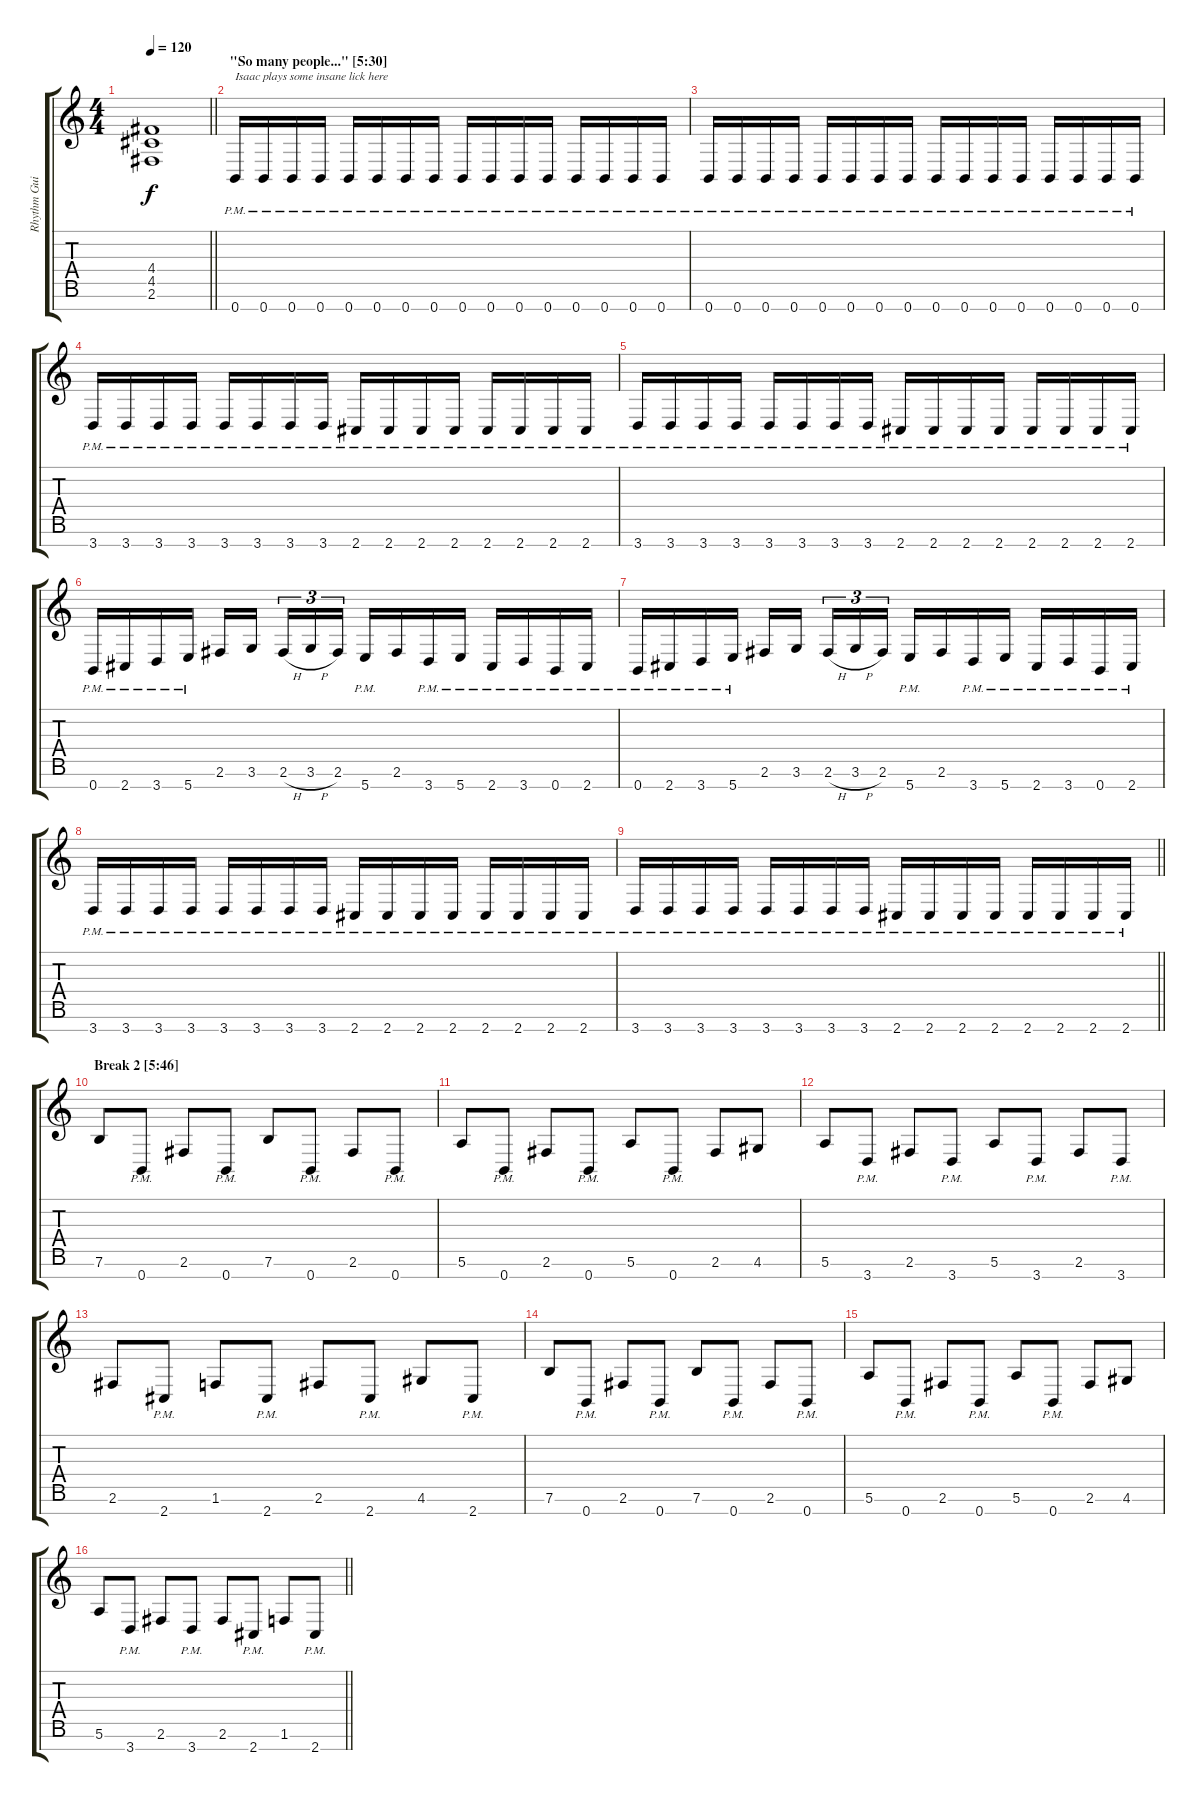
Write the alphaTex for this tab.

\track ("Rhythm Guitar I" "Rhythm Gui") {instrument distortionguitar}
\staff {score tabs}
\tuning (E4 B3 G3 D3 A2 E2 B1) {hide}
\ts (4 4)
\tempo 120
\clef g2
\barLineRight lightlight
\ks c
(4.4{t} 4.5{t} 2.6{t}).1{dy f} |
\section ("" "\"So many people...\" [5:30]")
0.7{pm}.16{txt "Isaac plays some insane lick here"} 0.7{pm}.16 0.7{pm}.16 0.7{pm}.16 0.7{pm}.16 0.7{pm}.16 0.7{pm}.16 0.7{pm}.16 0.7{pm}.16 0.7{pm}.16 0.7{pm}.16 0.7{pm}.16 0.7{pm}.16 0.7{pm}.16 0.7{pm}.16 0.7{pm}.16 |
0.7{pm}.16 0.7{pm}.16 0.7{pm}.16 0.7{pm}.16 0.7{pm}.16 0.7{pm}.16 0.7{pm}.16 0.7{pm}.16 0.7{pm}.16 0.7{pm}.16 0.7{pm}.16 0.7{pm}.16 0.7{pm}.16 0.7{pm}.16 0.7{pm}.16 0.7{pm}.16 |
3.7{pm}.16 3.7{pm}.16 3.7{pm}.16 3.7{pm}.16 3.7{pm}.16 3.7{pm}.16 3.7{pm}.16 3.7{pm}.16 2.7{pm}.16 2.7{pm}.16 2.7{pm}.16 2.7{pm}.16 2.7{pm}.16 2.7{pm}.16 2.7{pm}.16 2.7{pm}.16 |
3.7{pm}.16 3.7{pm}.16 3.7{pm}.16 3.7{pm}.16 3.7{pm}.16 3.7{pm}.16 3.7{pm}.16 3.7{pm}.16 2.7{pm}.16 2.7{pm}.16 2.7{pm}.16 2.7{pm}.16 2.7{pm}.16 2.7{pm}.16 2.7{pm}.16 2.7{pm}.16 |
0.7{pm}.16 2.7{pm}.16 3.7{pm}.16 5.7{pm}.16 2.6.16 3.6.16{beam splitsecondary} 2.6{h}.16{tu (3 2)} 3.6{h}.16{tu (3 2)} 2.6.16{tu (3 2)} 5.7{pm}.16 2.6.16 3.7{pm}.16 5.7{pm}.16 2.7{pm}.16 3.7{pm}.16 0.7{pm}.16 2.7{pm}.16 |
0.7{pm}.16 2.7{pm}.16 3.7{pm}.16 5.7{pm}.16 2.6.16 3.6.16{beam splitsecondary} 2.6{h}.16{tu (3 2)} 3.6{h}.16{tu (3 2)} 2.6.16{tu (3 2)} 5.7{pm}.16 2.6.16 3.7{pm}.16 5.7{pm}.16 2.7{pm}.16 3.7{pm}.16 0.7{pm}.16 2.7{pm}.16 |
3.7{pm}.16 3.7{pm}.16 3.7{pm}.16 3.7{pm}.16 3.7{pm}.16 3.7{pm}.16 3.7{pm}.16 3.7{pm}.16 2.7{pm}.16 2.7{pm}.16 2.7{pm}.16 2.7{pm}.16 2.7{pm}.16 2.7{pm}.16 2.7{pm}.16 2.7{pm}.16 |
\barLineRight lightlight
3.7{pm}.16 3.7{pm}.16 3.7{pm}.16 3.7{pm}.16 3.7{pm}.16 3.7{pm}.16 3.7{pm}.16 3.7{pm}.16 2.7{pm}.16 2.7{pm}.16 2.7{pm}.16 2.7{pm}.16 2.7{pm}.16 2.7{pm}.16 2.7{pm}.16 2.7{pm}.16 |
\section ("" "Break 2 [5:46]")
7.6.8 0.7{pm}.8 2.6.8 0.7{pm}.8 7.6.8 0.7{pm}.8 2.6.8 0.7{pm}.8 |
5.6.8 0.7{pm}.8 2.6.8 0.7{pm}.8 5.6.8 0.7{pm}.8 2.6.8 4.6.8 |
5.6.8 3.7{pm}.8 2.6.8 3.7{pm}.8 5.6.8 3.7{pm}.8 2.6.8 3.7{pm}.8 |
2.6.8 2.7{pm}.8 1.6.8 2.7{pm}.8 2.6.8 2.7{pm}.8 4.6.8 2.7{pm}.8 |
7.6.8 0.7{pm}.8 2.6.8 0.7{pm}.8 7.6.8 0.7{pm}.8 2.6.8 0.7{pm}.8 |
5.6.8 0.7{pm}.8 2.6.8 0.7{pm}.8 5.6.8 0.7{pm}.8 2.6.8 4.6.8 |
\barLineRight lightlight
5.6.8 3.7{pm}.8 2.6.8 3.7{pm}.8 2.6.8 2.7{pm}.8 1.6.8 2.7{pm}.8
